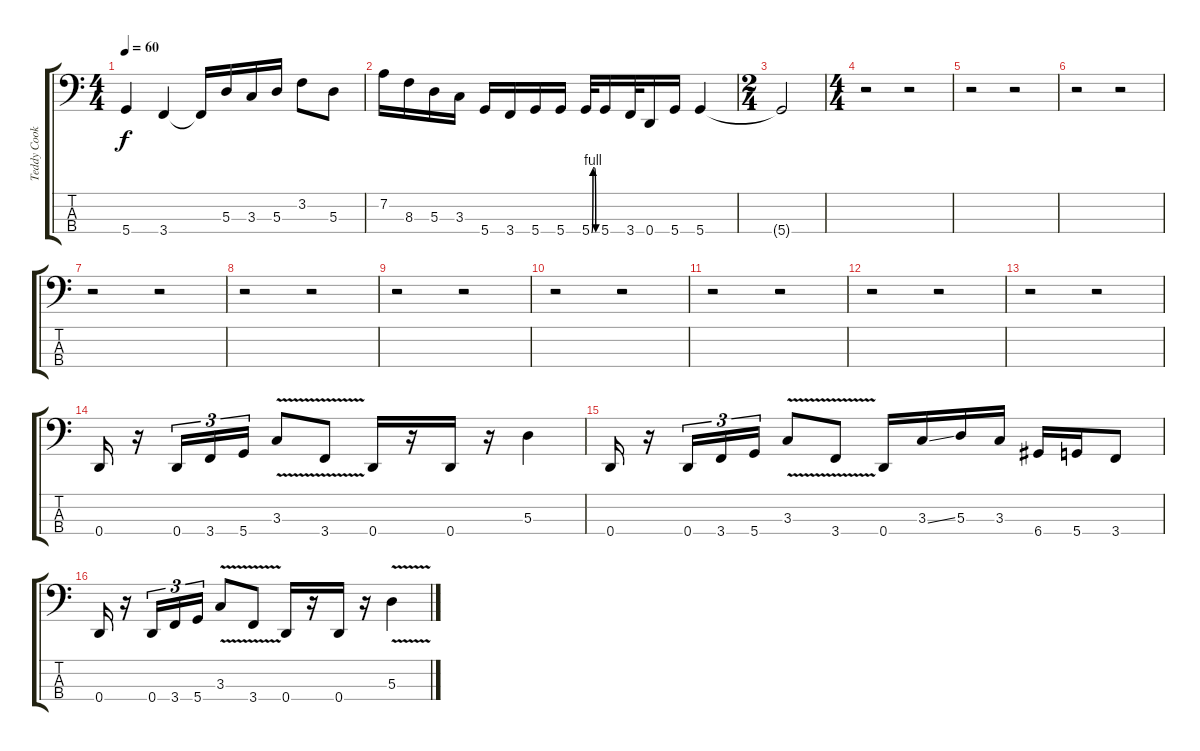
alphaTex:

\track ("Teddy Cook" "Teddy Cook") {instrument electricbasspick}
\staff {score tabs}
\tuning (G2 D2 A1 D1) {hide}
\ts (4 4)
\tempo 60
\clef f4
\ks c
5.4.4{dy f} 3.4.4 3.4{t}.16 5.3.16 3.3.16 5.3.16 3.2.8 5.3.8 |
7.2.16 8.3.16 5.3.16 3.3.16 5.4.16 3.4.16 5.4.16 5.4.16 5.4{be (custom 0 0 15 4 30 4 45 0 60 0)}.32 5.4.16 3.4.32 0.4.16 5.4.16 5.4.4 |
\ts (2 4)
5.4{t}.2 |
\ts (4 4)
r.2 r.2 |
r.2 r.2 |
r.2 r.2 |
r.2 r.2 |
r.2 r.2 |
r.2 r.2 |
r.2 r.2 |
r.2 r.2 |
r.2 r.2 |
r.2 r.2 |
0.4.16 r.16 0.4.16{tu (3 2)} 3.4.16{tu (3 2)} 5.4.16{tu (3 2)} 3.3{v}.8 3.4{v}.8 0.4.16 r.16 0.4.16 r.16 5.3.4 |
0.4.16 r.16 0.4.16{tu (3 2)} 3.4.16{tu (3 2)} 5.4.16{tu (3 2)} 3.3{v}.8 3.4{v}.8 0.4.16 3.3{ss}.16 5.3.16 3.3.16 6.4.16 5.4.16 3.4.8 |
0.4.16 r.16 0.4.16{tu (3 2)} 3.4.16{tu (3 2)} 5.4.16{tu (3 2)} 3.3{v}.8 3.4{v}.8 0.4.16 r.16 0.4.16 r.16 5.3{v}.4
